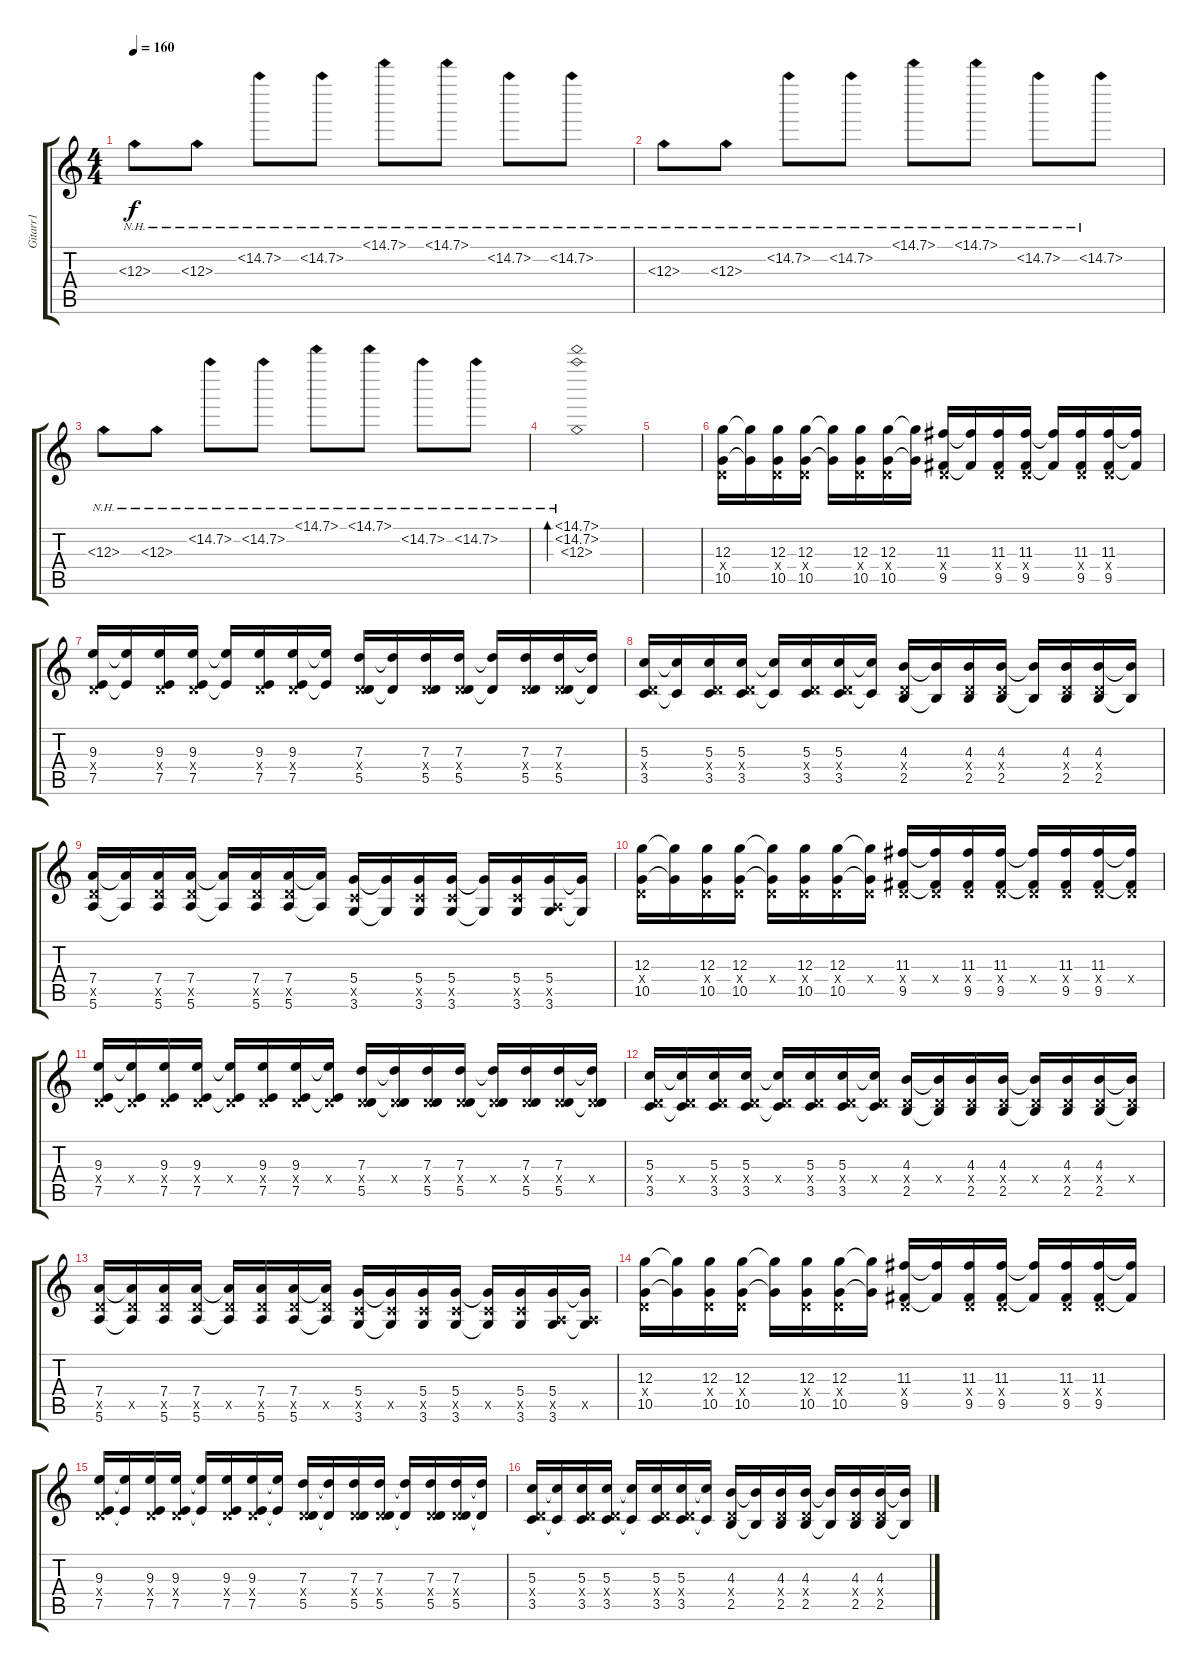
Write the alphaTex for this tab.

\track ("Gitarr1" "Gitarr1") {instrument overdrivenguitar}
\staff {score tabs}
\tuning (E4 B3 G3 D3 A2 E2) {hide}
\ts (4 4)
\tempo 160
\clef g2
\ks c
12.3{nh}.8{dy f instrument electricguitarjazz} 12.3{nh}.8 15.2{nh}.8 15.2{nh}.8 15.1{nh}.8 15.1{nh}.8 15.2{nh}.8 15.2{nh}.8 |
12.3{nh}.8{instrument electricguitarjazz} 12.3{nh}.8 15.2{nh}.8 15.2{nh}.8 15.1{nh}.8 15.1{nh}.8 15.2{nh}.8 15.2{nh}.8 |
12.3{nh}.8{instrument electricguitarjazz} 12.3{nh}.8 15.2{nh}.8 15.2{nh}.8 15.1{nh}.8 15.1{nh}.8 15.2{nh}.8 15.2{nh}.8 |
(15.1{nh} 15.2{nh} 12.3{nh}).1{bd 480 instrument electricguitarjazz} |
|
(12.3 0.4{x} 10.5).16 (12.3{t} 10.5{t}).16 (12.3 0.4{x} 10.5).16 (12.3 0.4{x} 10.5).16 (12.3{t} 10.5{t}).16 (12.3 0.4{x} 10.5).16 (12.3 0.4{x} 10.5).16 (12.3{t} 10.5{t}).16 (11.3 0.4{x} 9.5).16 (11.3{t} 9.5{t}).16 (11.3 0.4{x} 9.5).16 (11.3 0.4{x} 9.5).16 (11.3{t} 9.5{t}).16 (11.3 0.4{x} 9.5).16 (11.3 0.4{x} 9.5).16 (11.3{t} 9.5{t}).16 |
(9.3 0.4{x} 7.5).16 (9.3{t} 7.5{t}).16 (9.3 0.4{x} 7.5).16 (9.3 0.4{x} 7.5).16 (9.3{t} 7.5{t}).16 (9.3 0.4{x} 7.5).16 (9.3 0.4{x} 7.5).16 (9.3{t} 7.5{t}).16 (7.3 0.4{x} 5.5).16 (7.3{t} 5.5{t}).16 (7.3 0.4{x} 5.5).16 (7.3 0.4{x} 5.5).16 (7.3{t} 5.5{t}).16 (7.3 0.4{x} 5.5).16 (7.3 0.4{x} 5.5).16 (7.3{t} 5.5{t}).16 |
(5.3 0.4{x} 3.5).16 (5.3{t} 3.5{t}).16 (5.3 0.4{x} 3.5).16 (5.3 0.4{x} 3.5).16 (5.3{t} 3.5{t}).16 (5.3 0.4{x} 3.5).16 (5.3 0.4{x} 3.5).16 (5.3{t} 3.5{t}).16 (4.3 0.4{x} 2.5).16 (4.3{t} 2.5{t}).16 (4.3 0.4{x} 2.5).16 (4.3 0.4{x} 2.5).16 (4.3{t} 2.5{t}).16 (4.3 0.4{x} 2.5).16 (4.3 0.4{x} 2.5).16 (4.3{t} 2.5{t}).16 |
(7.4 5.5{x} 5.6).16 (7.4{t} 5.6{t}).16 (7.4 5.5{x} 5.6).16 (7.4 5.5{x} 5.6).16 (7.4{t} 5.6{t}).16 (7.4 5.5{x} 5.6).16 (7.4 5.5{x} 5.6).16 (7.4{t} 5.6{t}).16 (5.4 3.5{x} 3.6).16 (5.4{t} 3.6{t}).16 (5.4 3.5{x} 3.6).16 (5.4 3.5{x} 3.6).16 (5.4{t} 3.6{t}).16 (5.4 3.5{x} 3.6).16 (5.4 0.5{x} 3.6).16 (5.4{t} 3.6{t}).16 |
(12.3 0.4{x} 10.5).16 (12.3{t} 10.5{t}).16 (12.3 0.4{x} 10.5).16 (12.3 0.4{x} 10.5).16 (12.3{t} 0.4{x} 10.5{t}).16 (12.3 0.4{x} 10.5).16 (12.3 0.4{x} 10.5).16 (12.3{t} 0.4{x} 10.5{t}).16 (11.3 0.4{x} 9.5).16 (11.3{t} 0.4{x} 9.5{t}).16 (11.3 0.4{x} 9.5).16 (11.3 0.4{x} 9.5).16 (11.3{t} 0.4{x} 9.5{t}).16 (11.3 0.4{x} 9.5).16 (11.3 0.4{x} 9.5).16 (11.3{t} 0.4{x} 9.5{t}).16 |
(9.3 0.4{x} 7.5).16 (9.3{t} 0.4{x} 7.5{t}).16 (9.3 0.4{x} 7.5).16 (9.3 0.4{x} 7.5).16 (9.3{t} 0.4{x} 7.5{t}).16 (9.3 0.4{x} 7.5).16 (9.3 0.4{x} 7.5).16 (9.3{t} 0.4{x} 7.5{t}).16 (7.3 0.4{x} 5.5).16 (7.3{t} 0.4{x} 5.5{t}).16 (7.3 0.4{x} 5.5).16 (7.3 0.4{x} 5.5).16 (7.3{t} 0.4{x} 5.5{t}).16 (7.3 0.4{x} 5.5).16 (7.3 0.4{x} 5.5).16 (7.3{t} 0.4{x} 5.5{t}).16 |
(5.3 0.4{x} 3.5).16 (5.3{t} 0.4{x} 3.5{t}).16 (5.3 0.4{x} 3.5).16 (5.3 0.4{x} 3.5).16 (5.3{t} 0.4{x} 3.5{t}).16 (5.3 0.4{x} 3.5).16 (5.3 0.4{x} 3.5).16 (5.3{t} 0.4{x} 3.5{t}).16 (4.3 0.4{x} 2.5).16 (4.3{t} 0.4{x} 2.5{t}).16 (4.3 0.4{x} 2.5).16 (4.3 0.4{x} 2.5).16 (4.3{t} 0.4{x} 2.5{t}).16 (4.3 0.4{x} 2.5).16 (4.3 0.4{x} 2.5).16 (4.3{t} 0.4{x} 2.5{t}).16 |
(7.4 5.5{x} 5.6).16 (7.4{t} 5.5{x} 5.6{t}).16 (7.4 5.5{x} 5.6).16 (7.4 5.5{x} 5.6).16 (7.4{t} 5.5{x} 5.6{t}).16 (7.4 5.5{x} 5.6).16 (7.4 5.5{x} 5.6).16 (7.4{t} 5.5{x} 5.6{t}).16 (5.4 3.5{x} 3.6).16 (5.4{t} 3.5{x} 3.6{t}).16 (5.4 3.5{x} 3.6).16 (5.4 3.5{x} 3.6).16 (5.4{t} 3.5{x} 3.6{t}).16 (5.4 3.5{x} 3.6).16 (5.4 0.5{x} 3.6).16 (5.4{t} 0.5{x} 3.6{t}).16 |
(12.3 0.4{x} 10.5).16 (12.3{t} 10.5{t}).16 (12.3 0.4{x} 10.5).16 (12.3 0.4{x} 10.5).16 (12.3{t} 10.5{t}).16 (12.3 0.4{x} 10.5).16 (12.3 0.4{x} 10.5).16 (12.3{t} 10.5{t}).16 (11.3 0.4{x} 9.5).16 (11.3{t} 9.5{t}).16 (11.3 0.4{x} 9.5).16 (11.3 0.4{x} 9.5).16 (11.3{t} 9.5{t}).16 (11.3 0.4{x} 9.5).16 (11.3 0.4{x} 9.5).16 (11.3{t} 9.5{t}).16 |
(9.3 0.4{x} 7.5).16 (9.3{t} 7.5{t}).16 (9.3 0.4{x} 7.5).16 (9.3 0.4{x} 7.5).16 (9.3{t} 7.5{t}).16 (9.3 0.4{x} 7.5).16 (9.3 0.4{x} 7.5).16 (9.3{t} 7.5{t}).16 (7.3 0.4{x} 5.5).16 (7.3{t} 5.5{t}).16 (7.3 0.4{x} 5.5).16 (7.3 0.4{x} 5.5).16 (7.3{t} 5.5{t}).16 (7.3 0.4{x} 5.5).16 (7.3 0.4{x} 5.5).16 (7.3{t} 5.5{t}).16 |
(5.3 0.4{x} 3.5).16 (5.3{t} 3.5{t}).16 (5.3 0.4{x} 3.5).16 (5.3 0.4{x} 3.5).16 (5.3{t} 3.5{t}).16 (5.3 0.4{x} 3.5).16 (5.3 0.4{x} 3.5).16 (5.3{t} 3.5{t}).16 (4.3 0.4{x} 2.5).16 (4.3{t} 2.5{t}).16 (4.3 0.4{x} 2.5).16 (4.3 0.4{x} 2.5).16 (4.3{t} 2.5{t}).16 (4.3 0.4{x} 2.5).16 (4.3 0.4{x} 2.5).16 (4.3{t} 2.5{t}).16
